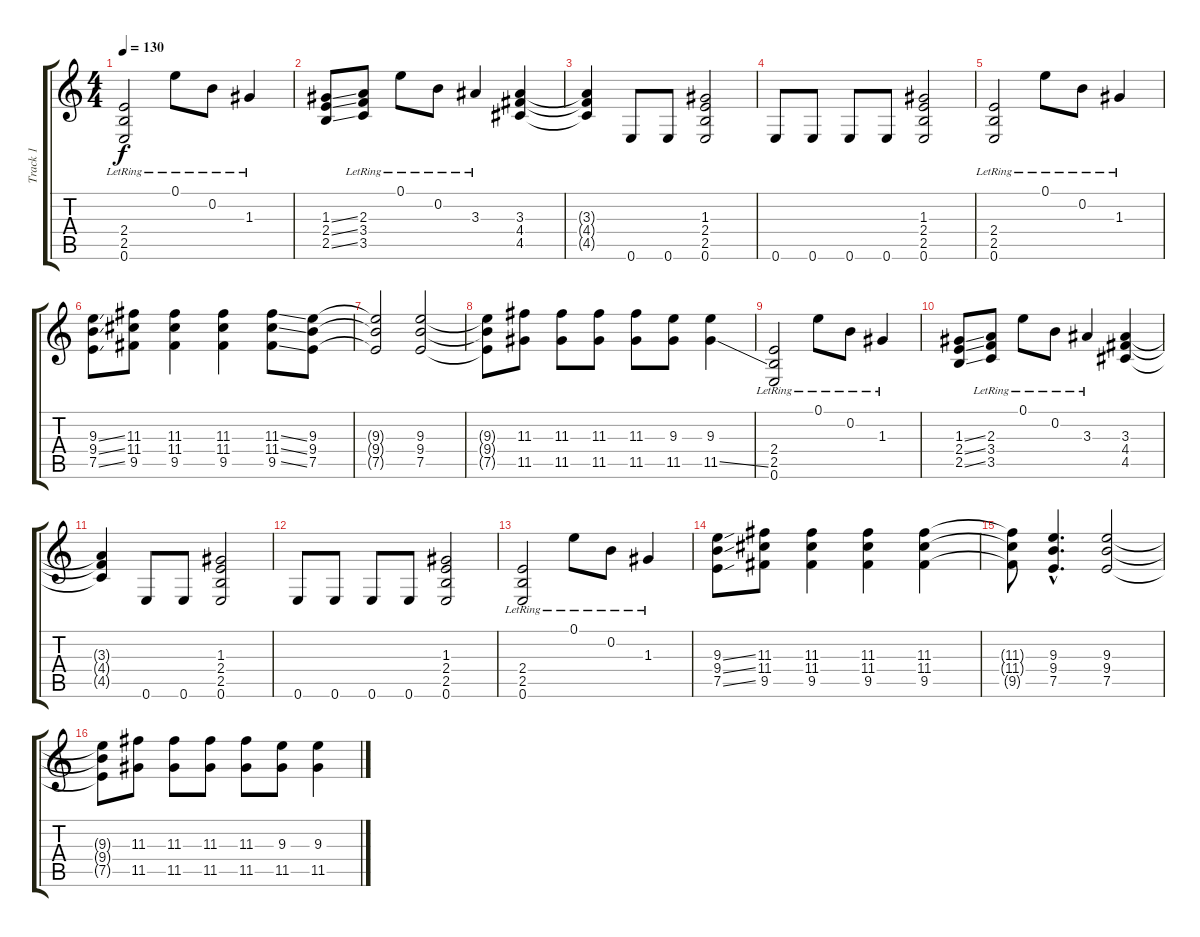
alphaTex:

\track ("Track 1" "Track 1") {instrument distortionguitar}
\staff {score tabs}
\tuning (E4 B3 G3 D3 A2 E2) {hide}
\ts (4 4)
\tempo 130
\clef g2
\ks c
(2.4{lr} 2.5{lr} 0.6{lr}).2{dy f instrument distortionguitar} 0.1{lr}.8 0.2{lr}.8 1.3{lr}.4 |
(1.3{ss} 2.4{ss} 2.5{ss}).8 (2.3{lr} 3.4{lr} 3.5{lr}).8 0.1{lr}.8 0.2{lr}.8 3.3{lr}.4 (3.3 4.4 4.5).4 |
(3.3{t} 4.4{t} 4.5{t}).4 0.6.8 0.6.8 (1.3 2.4 2.5 0.6).2 |
0.6.8 0.6.8 0.6.8 0.6.8 (1.3 2.4 2.5 0.6).2 |
(2.4{lr} 2.5{lr} 0.6{lr}).2 0.1{lr}.8 0.2{lr}.8 1.3{lr}.4 |
(9.3{ss} 9.4{ss} 7.5{ss}).8 (11.3 11.4 9.5).8 (11.3 11.4 9.5).4 (11.3 11.4 9.5).4 (11.3{ss} 11.4{ss} 9.5{ss}).8 (9.3 9.4 7.5).8 |
(9.3{t} 9.4{t} 7.5{t}).2 (9.3 9.4 7.5).2 |
(9.3{t} 9.4{t} 7.5{t}).8 (11.3 11.5).8 (11.3 11.5).8 (11.3 11.5).8 (11.3 11.5).8 (9.3 11.5).8 (9.3 11.5{ss}).4 |
(2.4{lr} 2.5{lr} 0.6{lr}).2 0.1{lr}.8 0.2{lr}.8 1.3{lr}.4 |
(1.3{ss} 2.4{ss} 2.5{ss}).8 (2.3{lr} 3.4{lr} 3.5{lr}).8 0.1{lr}.8 0.2{lr}.8 3.3{lr}.4 (3.3 4.4 4.5).4 |
(3.3{t} 4.4{t} 4.5{t}).4 0.6.8 0.6.8 (1.3 2.4 2.5 0.6).2 |
0.6.8 0.6.8 0.6.8 0.6.8 (1.3 2.4 2.5 0.6).2 |
(2.4{lr} 2.5{lr} 0.6{lr}).2 0.1{lr}.8 0.2{lr}.8 1.3{lr}.4 |
(9.3{ss} 9.4{ss} 7.5{ss}).8 (11.3 11.4 9.5).8 (11.3 11.4 9.5).4 (11.3 11.4 9.5).4 (11.3 11.4 9.5).4 |
(11.3{t} 11.4{t} 9.5{t}).8 (9.3{hac} 9.4{hac} 7.5{hac}).4{d} (9.3 9.4 7.5).2 |
(9.3{t} 9.4{t} 7.5{t}).8 (11.3 11.5).8 (11.3 11.5).8 (11.3 11.5).8 (11.3 11.5).8 (9.3 11.5).8 (9.3 11.5{ss}).4
